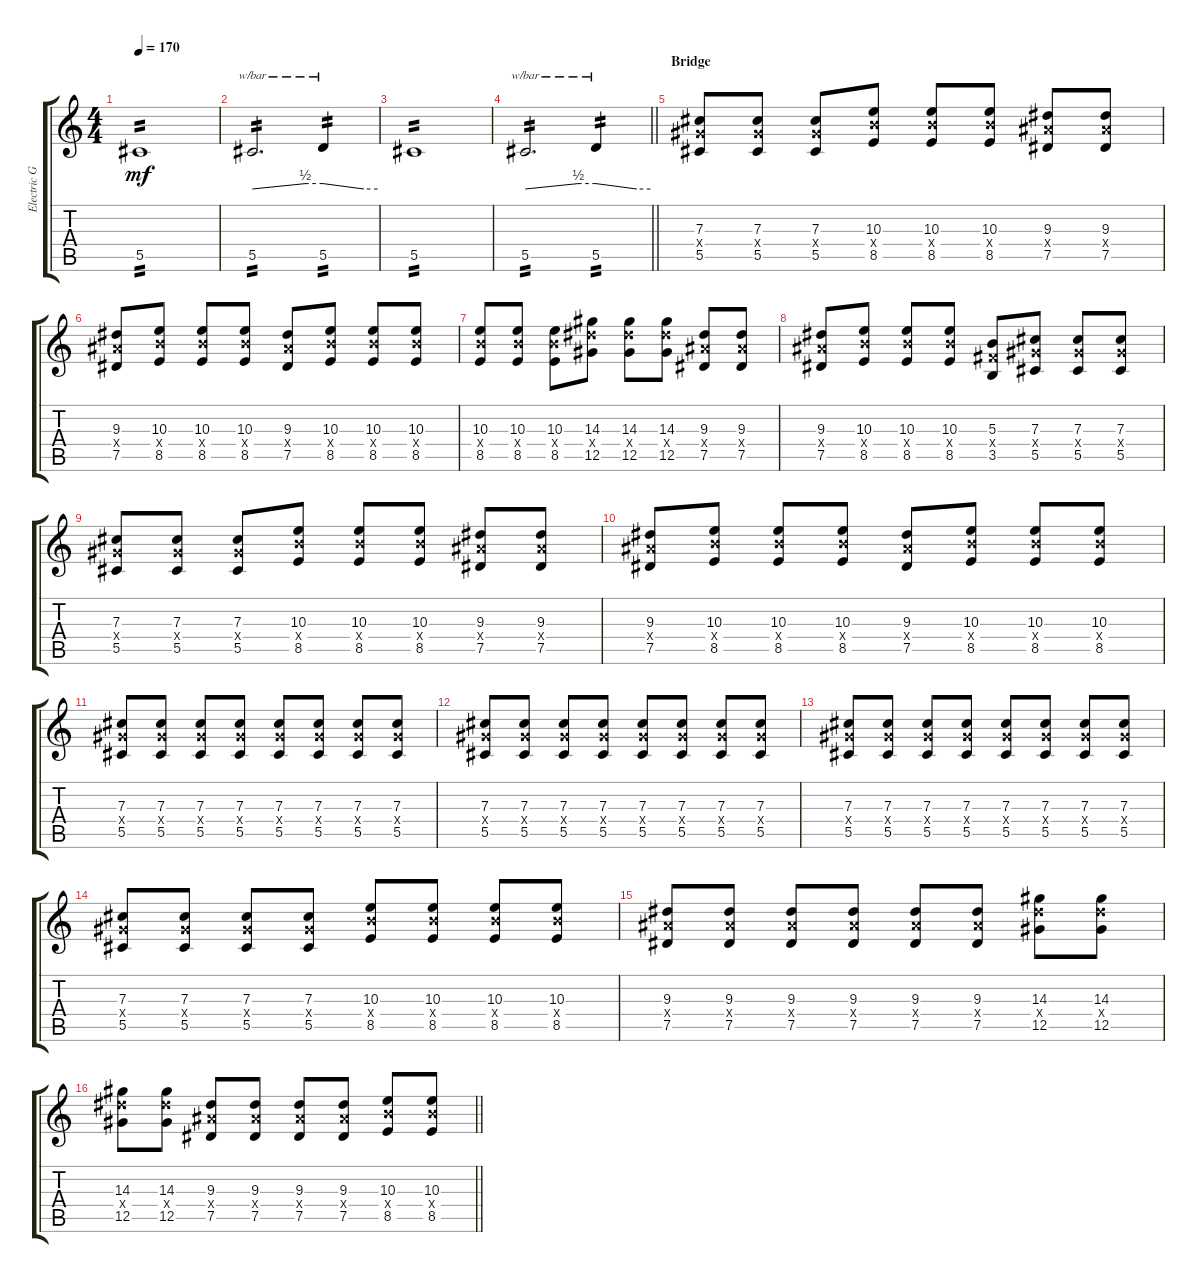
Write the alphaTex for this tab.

\track ("Electric Guitar (extra 1)" "Electric G") {instrument distortionguitar}
\staff {score tabs}
\tuning (Eb4 Bb3 Gb3 Db3 Ab2 Db2) {hide}
\ts (4 4)
\tempo 170
\clef g2
\ks c
5.5.1{tp 2 dy mf} |
5.5.2{d tbe (custom default 0 0 45 2 60 2) tp 2} 5.5.4{tbe (custom default 0 2 45 0 60 0) tp 2} |
5.5.1{tp 2} |
\barLineRight lightlight
5.5.2{d tbe (custom default 0 0 45 2 60 2) tp 2} 5.5.4{tbe (custom default 0 2 45 0 60 0) tp 2} |
\section ("" "Bridge")
(7.3 7.4{x} 5.5).8 (7.3 7.4{x} 5.5).8 (7.3 7.4{x} 5.5).8 (10.3 10.4{x} 8.5).8 (10.3 10.4{x} 8.5).8 (10.3 10.4{x} 8.5).8 (9.3 9.4{x} 7.5).8 (9.3 9.4{x} 7.5).8 |
(9.3 9.4{x} 7.5).8 (10.3 10.4{x} 8.5).8 (10.3 10.4{x} 8.5).8 (10.3 10.4{x} 8.5).8 (9.3 9.4{x} 7.5).8 (10.3 10.4{x} 8.5).8 (10.3 10.4{x} 8.5).8 (10.3 10.4{x} 8.5).8 |
(10.3 10.4{x} 8.5).8 (10.3 10.4{x} 8.5).8 (10.3 10.4{x} 8.5).8 (14.3 14.4{x} 12.5).8 (14.3 14.4{x} 12.5).8 (14.3 14.4{x} 12.5).8 (9.3 9.4{x} 7.5).8 (9.3 9.4{x} 7.5).8 |
(9.3 9.4{x} 7.5).8 (10.3 10.4{x} 8.5).8 (10.3 10.4{x} 8.5).8 (10.3 10.4{x} 8.5).8 (5.3 5.4{x} 3.5).8 (7.3 7.4{x} 5.5).8 (7.3 7.4{x} 5.5).8 (7.3 7.4{x} 5.5).8 |
(7.3 7.4{x} 5.5).8 (7.3 7.4{x} 5.5).8 (7.3 7.4{x} 5.5).8 (10.3 10.4{x} 8.5).8 (10.3 10.4{x} 8.5).8 (10.3 10.4{x} 8.5).8 (9.3 9.4{x} 7.5).8 (9.3 9.4{x} 7.5).8 |
(9.3 9.4{x} 7.5).8 (10.3 10.4{x} 8.5).8 (10.3 10.4{x} 8.5).8 (10.3 10.4{x} 8.5).8 (9.3 9.4{x} 7.5).8 (10.3 10.4{x} 8.5).8 (10.3 10.4{x} 8.5).8 (10.3 10.4{x} 8.5).8 |
(7.3 7.4{x} 5.5).8 (7.3 7.4{x} 5.5).8 (7.3 7.4{x} 5.5).8 (7.3 7.4{x} 5.5).8 (7.3 7.4{x} 5.5).8 (7.3 7.4{x} 5.5).8 (7.3 7.4{x} 5.5).8 (7.3 7.4{x} 5.5).8 |
(7.3 7.4{x} 5.5).8 (7.3 7.4{x} 5.5).8 (7.3 7.4{x} 5.5).8 (7.3 7.4{x} 5.5).8 (7.3 7.4{x} 5.5).8 (7.3 7.4{x} 5.5).8 (7.3 7.4{x} 5.5).8 (7.3 7.4{x} 5.5).8 |
(7.3 7.4{x} 5.5).8 (7.3 7.4{x} 5.5).8 (7.3 7.4{x} 5.5).8 (7.3 7.4{x} 5.5).8 (7.3 7.4{x} 5.5).8 (7.3 7.4{x} 5.5).8 (7.3 7.4{x} 5.5).8 (7.3 7.4{x} 5.5).8 |
(7.3 7.4{x} 5.5).8 (7.3 7.4{x} 5.5).8 (7.3 7.4{x} 5.5).8 (7.3 7.4{x} 5.5).8 (10.3 10.4{x} 8.5).8 (10.3 10.4{x} 8.5).8 (10.3 10.4{x} 8.5).8 (10.3 10.4{x} 8.5).8 |
(9.3 9.4{x} 7.5).8 (9.3 9.4{x} 7.5).8 (9.3 9.4{x} 7.5).8 (9.3 9.4{x} 7.5).8 (9.3 9.4{x} 7.5).8 (9.3 9.4{x} 7.5).8 (14.3 14.4{x} 12.5).8 (14.3 14.4{x} 12.5).8 |
\barLineRight lightlight
(14.3 14.4{x} 12.5).8 (14.3 14.4{x} 12.5).8 (9.3 9.4{x} 7.5).8 (9.3 9.4{x} 7.5).8 (9.3 9.4{x} 7.5).8 (9.3 9.4{x} 7.5).8 (10.3 10.4{x} 8.5).8 (10.3 10.4{x} 8.5).8
